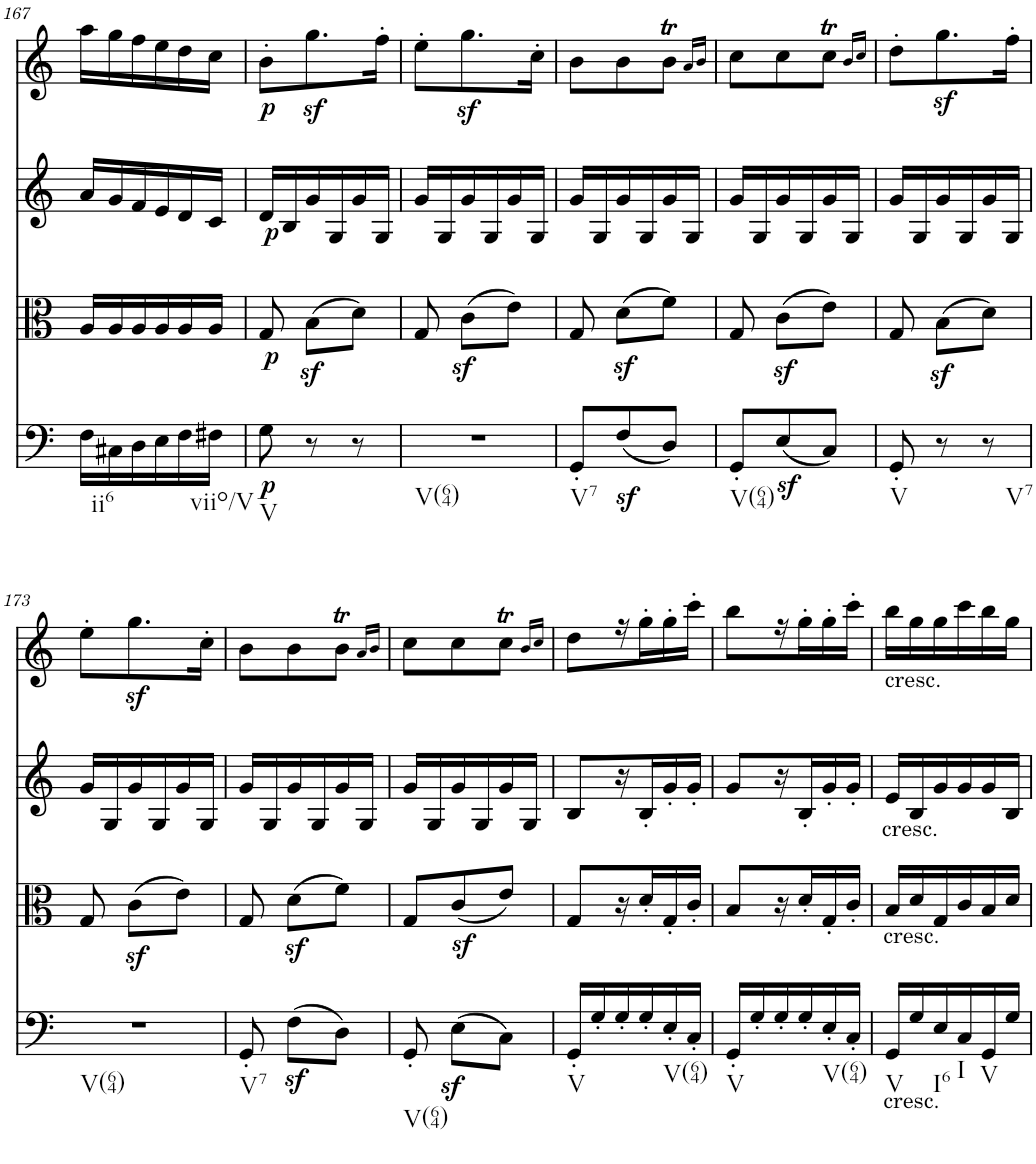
**kern	**dynam	**kern	**dynam	**kern	**dynam	**kern	**dynam
*part4	*part4	*part3	*part3	*part2	*part2	*part1	*part1
*staff4	*staff4	*staff3	*staff3	*staff2	*staff2	*staff1	*staff1
*I"Violoncello	*	*I"Viola	*	*I"Violin II	*	*I"Violin I	*
!!LO:PB:g=z
*clefF4	*	*clefC3	*	*clefG2	*	*clefG2	*
*k[]	*	*k[]	*	*k[]	*	*k[]	*
*M3/8	*	*M3/8	*	*M3/8	*	*M3/8	*
=167	=167	=167	=167	=167	=167	=167	=167
!LO:TX:b:t=ii6	!	!	!	!	!	!	!
16F\LL	.	16A/LL	.	16a/LL	.	16aa\LL	.
16C#X\	.	16A/	.	16g/	.	16gg\	.
16D\	.	16A/	.	16f/	.	16ff\	.
16E\	.	16A/	.	16e/	.	16ee\	.
16F\	.	16A/	.	16d/	.	16dd\	.
!LO:TX:b:t=viio/V	!	!	!	!	!	!	!
16F#X\JJ	.	16A/JJ	.	16c/JJ	.	16cc\JJ	.
=168	=168	=168	=168	=168	=168	=168	=168
!LO:TX:b:t=V	!	!	!	!	!	!	!
!	!LO:DY:b	!	!LO:DY:b	!	!LO:DY:b	!	!LO:DY:b
8G\	p	8G/	p	16d/LL	p	8b'\L	p
.	.	.	.	16B/	.	.	.
8r	.	(8Bz<\L	.	16g/	.	8.ggz<\	.
.	.	.	.	16G/	.	.	.
8r	.	8d\J)	.	16g/	.	.	.
.	.	.	.	16G/JJ	.	16ff'\Jk	.
=169	=169	=169	=169	=169	=169	=169	=169
!LO:TX:b:t=V(64)	!	!	!	!	!	!	!
4.r	.	8G/	.	16g/LL	.	8ee'\L	.
.	.	.	.	16G/	.	.	.
.	.	(8cz<\L	.	16g/	.	8.ggz<\	.
.	.	.	.	16G/	.	.	.
.	.	8e\J)	.	16g/	.	.	.
.	.	.	.	16G/JJ	.	16cc'\Jk	.
=170	=170	=170	=170	=170	=170	=170	=170
!LO:TX:b:t=V7	!	!	!	!	!	!	!
8GG'/L	.	8G/	.	16g/LL	.	8b\L	.
.	.	.	.	16G/	.	.	.
(8Fz</	.	(8dz<\L	.	16g/	.	8b\	.
.	.	.	.	16G/	.	.	.
8D/J)	.	8f\J)	.	16g/	.	8bt\J	.
.	.	.	.	16G/JJ	.	.	.
.	.	.	.	.	.	16qa/LL	.
.	.	.	.	.	.	16qb/JJ	.
=171	=171	=171	=171	=171	=171	=171	=171
!LO:TX:b:t=V(64)	!	!	!	!	!	!	!
8GG'/L	.	8G/	.	16g/LL	.	8cc\L	.
.	.	.	.	16G/	.	.	.
(8Ez</	.	(8cz<\L	.	16g/	.	8cc\	.
.	.	.	.	16G/	.	.	.
8C/J)	.	8e\J)	.	16g/	.	8ccT\J	.
.	.	.	.	16G/JJ	.	.	.
.	.	.	.	.	.	16qb/LL	.
.	.	.	.	.	.	16qcc/JJ	.
=172	=172	=172	=172	=172	=172	=172	=172
!LO:TX:b:t=V	!	!	!	!	!	!	!
8GG'/	.	8G/	.	16g/LL	.	8dd'\L	.
.	.	.	.	16G/	.	.	.
8r	.	(8Bz<\L	.	16g/	.	8.ggz<\	.
.	.	.	.	16G/	.	.	.
!LO:TX:b:t=V7	!	!	!	!	!	!	!
8r	.	8d\J)	.	16g/	.	.	.
.	.	.	.	16G/JJ	.	16ff'\Jk	.
!!LO:LB:g=z
=173	=173	=173	=173	=173	=173	=173	=173
!LO:TX:b:t=V(64)	!	!	!	!	!	!	!
4.r	.	8G/	.	16g/LL	.	8ee'\L	.
.	.	.	.	16G/	.	.	.
.	.	(8cz<\L	.	16g/	.	8.ggz<\	.
.	.	.	.	16G/	.	.	.
.	.	8e\J)	.	16g/	.	.	.
.	.	.	.	16G/JJ	.	16cc'\Jk	.
=174	=174	=174	=174	=174	=174	=174	=174
!LO:TX:b:t=V7	!	!	!	!	!	!	!
8GG'/	.	8G/	.	16g/LL	.	8b\L	.
.	.	.	.	16G/	.	.	.
(8Fz<\L	.	(8dz<\L	.	16g/	.	8b\	.
.	.	.	.	16G/	.	.	.
8D\J)	.	8f\J)	.	16g/	.	8bt\J	.
.	.	.	.	16G/JJ	.	.	.
.	.	.	.	.	.	16qa/LL	.
.	.	.	.	.	.	16qb/JJ	.
=175	=175	=175	=175	=175	=175	=175	=175
!LO:TX:b:t=V(64)	!	!	!	!	!	!	!
8GG'/	.	8G/L	.	16g/LL	.	8cc\L	.
.	.	.	.	16G/	.	.	.
(8Ez<\L	.	(8cz</	.	16g/	.	8cc\	.
.	.	.	.	16G/	.	.	.
8C\J)	.	8e/J)	.	16g/	.	8ccT\J	.
.	.	.	.	16G/JJ	.	.	.
.	.	.	.	.	.	16qb/LL	.
.	.	.	.	.	.	16qcc/JJ	.
=176	=176	=176	=176	=176	=176	=176	=176
!LO:TX:b:t=V	!	!	!	!	!	!	!
16GG'/LL	.	8G/L	.	8B/L	.	8dd\L	.
16G'/	.	.	.	.	.	.	.
16G'/	.	16r	.	16r	.	16r	.
16G'/	.	16d'/	.	16B'/	.	16gg'\	.
!LO:TX:b:t=V(64)	!	!	!	!	!	!	!
16E'/	.	16G'/	.	16g'/	.	16gg'\	.
16C'/JJ	.	16c'/JJ	.	16g'/JJ	.	16ccc'\JJ	.
=177	=177	=177	=177	=177	=177	=177	=177
!LO:TX:b:t=V	!	!	!	!	!	!	!
16GG'/LL	.	8B/L	.	8g/L	.	8bb\L	.
16G'/	.	.	.	.	.	.	.
16G'/	.	16r	.	16r	.	16r	.
16G'/	.	16d'/	.	16B'/	.	16gg'\	.
!LO:TX:b:t=V(64)	!	!	!	!	!	!	!
16E'/	.	16G'/	.	16g'/	.	16gg'\	.
16C'/JJ	.	16c'/JJ	.	16g'/JJ	.	16ccc'\JJ	.
=178	=178	=178	=178	=178	=178	=178	=178
!	!	!	!	!	!	!LO:TX:b:t=cresc.	!
!	!	!	!	!LO:TX:b:t=cresc.	!	!	!
!	!	!LO:TX:b:t=cresc.	!	!	!	!	!
!LO:TX:b:t=cresc.	!	!	!	!	!	!	!
!LO:TX:b:t=V	!	!	!	!	!	!	!
16GG/LL	.	16B/LL	.	16e/LL	.	16bb\LL	.
16G/	.	16d/	.	16B/	.	16gg\	.
!LO:TX:b:t=I6	!	!	!	!	!	!	!
16E/	.	16G/	.	16g/	.	16gg\	.
!LO:TX:b:t=I	!	!	!	!	!	!	!
16C/	.	16c/	.	16g/	.	16ccc\	.
!LO:TX:b:t=V	!	!	!	!	!	!	!
16GG/	.	16B/	.	16g/	.	16bb\	.
16G/JJ	.	16d/JJ	.	16B/JJ	.	16gg\JJ	.
=	=	=	=	=	=	=	=
*-	*-	*-	*-	*-	*-	*-	*-
